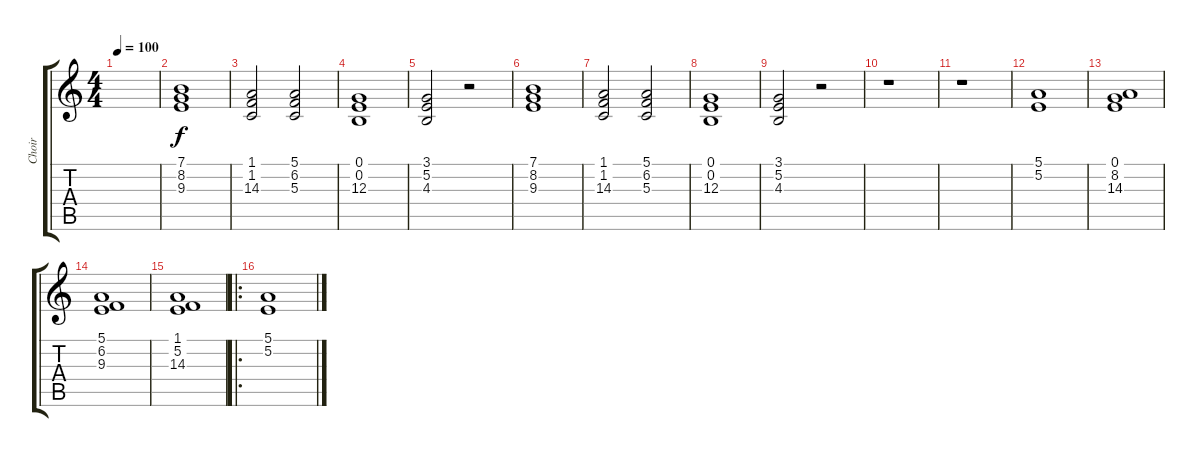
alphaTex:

\track ("Choir" "Choir") {instrument choiraahs}
\staff {score tabs}
\tuning (E4 B3 G3 D3 A2 E2) {hide}
\ts (4 4)
\tempo 100
\clef g2
\ks c
|
(7.1 8.2 9.3).1 |
(1.1 1.2 14.3).2 (5.1 6.2 5.3).2 |
(0.1 0.2 12.3).1 |
(3.1 5.2 4.3).2 r.2 |
(7.1 8.2 9.3).1 |
(1.1 1.2 14.3).2 (5.1 6.2 5.3).2 |
(0.1 0.2 12.3).1 |
(3.1 5.2 4.3).2 r.2 |
r.1 |
r.1 |
(5.1 5.2).1 |
(0.1 8.2 14.3).1 |
(5.1 6.2 9.3).1 |
(1.1 5.2 14.3).1 |
\ro
(5.1 5.2).1
